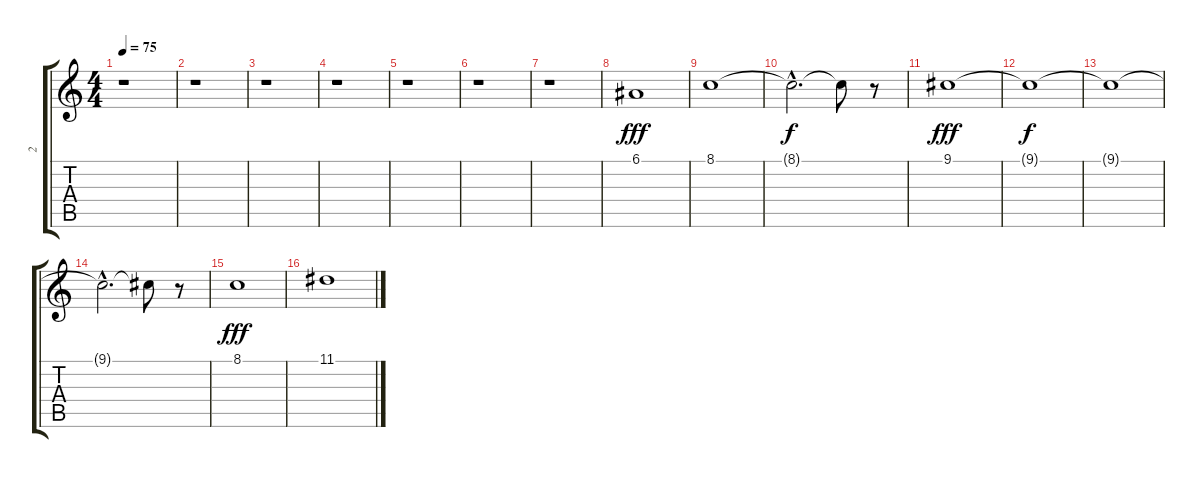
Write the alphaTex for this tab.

\track ("2" "2") {instrument choiraahs}
\staff {score tabs}
\tuning (E4 B3 G3 D3 A2 E2) {hide}
\ts (4 4)
\tempo 75
\clef g2
\ks c
r.1{dy fff instrument choiraahs} |
r.1 |
r.1 |
r.1 |
r.1 |
r.1 |
r.1 |
6.1.1 |
8.1.1 |
8.1{hac t}.2{d dy f} 8.1{t}.8 r.8 |
9.1.1{dy fff} |
9.1{t}.1{dy f} |
9.1{t}.1 |
9.1{hac t}.2{d} 9.1{t}.8 r.8 |
8.1.1{dy fff} |
11.1.1
